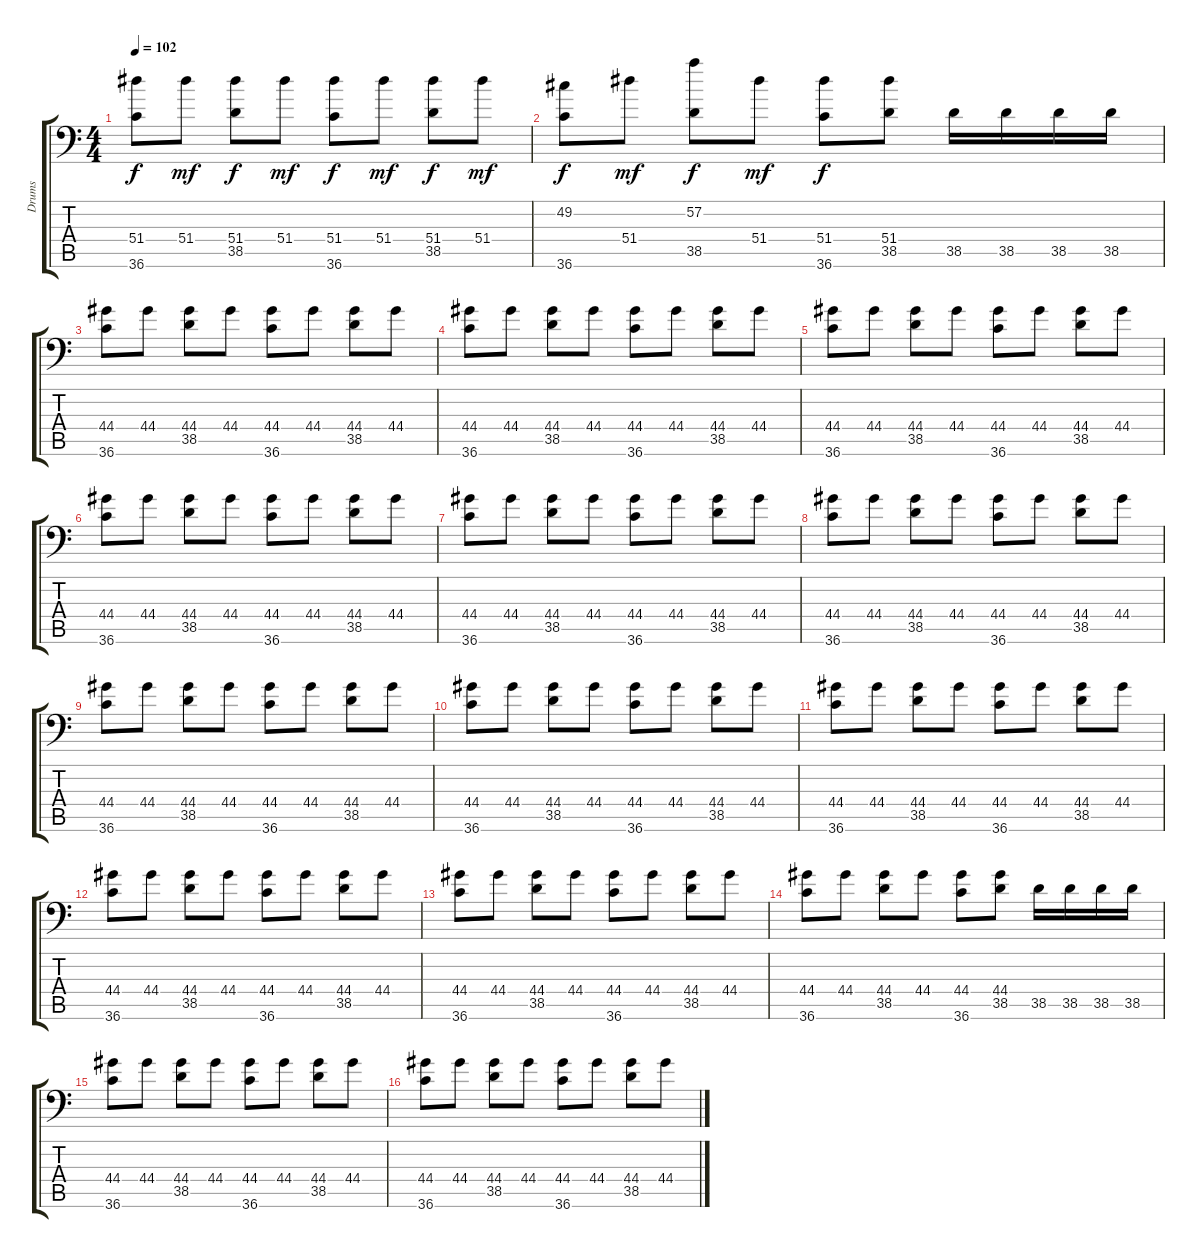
\track ("Drums " "Drums ") {instrument acousticgrandpiano}
\staff {score tabs}
\tuning (C-1 C-1 C-1 C-1 C-1 C-1) {hide}
\ts (4 4)
\tempo 102
\clef f4
\ks c
(51.4 36.6).8{dy f} 51.4.8{dy mf} (51.4 38.5).8{dy f} 51.4.8{dy mf} (51.4 36.6).8{dy f} 51.4.8{dy mf} (51.4 38.5).8{dy f} 51.4.8{dy mf} |
(49.2 36.6).8{dy f} 51.4.8{dy mf} (57.2 38.5).8{dy f} 51.4.8{dy mf} (51.4 36.6).8{dy f} (51.4 38.5).8 38.5.16 38.5.16 38.5.16 38.5.16 |
(44.4 36.6).8 44.4.8 (44.4 38.5).8 44.4.8 (44.4 36.6).8 44.4.8 (44.4 38.5).8 44.4.8 |
(44.4 36.6).8 44.4.8 (44.4 38.5).8 44.4.8 (44.4 36.6).8 44.4.8 (44.4 38.5).8 44.4.8 |
(44.4 36.6).8 44.4.8 (44.4 38.5).8 44.4.8 (44.4 36.6).8 44.4.8 (44.4 38.5).8 44.4.8 |
(44.4 36.6).8 44.4.8 (44.4 38.5).8 44.4.8 (44.4 36.6).8 44.4.8 (44.4 38.5).8 44.4.8 |
(44.4 36.6).8 44.4.8 (44.4 38.5).8 44.4.8 (44.4 36.6).8 44.4.8 (44.4 38.5).8 44.4.8 |
(44.4 36.6).8 44.4.8 (44.4 38.5).8 44.4.8 (44.4 36.6).8 44.4.8 (44.4 38.5).8 44.4.8 |
(44.4 36.6).8 44.4.8 (44.4 38.5).8 44.4.8 (44.4 36.6).8 44.4.8 (44.4 38.5).8 44.4.8 |
(44.4 36.6).8 44.4.8 (44.4 38.5).8 44.4.8 (44.4 36.6).8 44.4.8 (44.4 38.5).8 44.4.8 |
(44.4 36.6).8 44.4.8 (44.4 38.5).8 44.4.8 (44.4 36.6).8 44.4.8 (44.4 38.5).8 44.4.8 |
(44.4 36.6).8 44.4.8 (44.4 38.5).8 44.4.8 (44.4 36.6).8 44.4.8 (44.4 38.5).8 44.4.8 |
(44.4 36.6).8 44.4.8 (44.4 38.5).8 44.4.8 (44.4 36.6).8 44.4.8 (44.4 38.5).8 44.4.8 |
(44.4 36.6).8 44.4.8 (44.4 38.5).8 44.4.8 (44.4 36.6).8 (44.4 38.5).8 38.5.16 38.5.16 38.5.16 38.5.16 |
(44.4 36.6).8 44.4.8 (44.4 38.5).8 44.4.8 (44.4 36.6).8 44.4.8 (44.4 38.5).8 44.4.8 |
(44.4 36.6).8 44.4.8 (44.4 38.5).8 44.4.8 (44.4 36.6).8 44.4.8 (44.4 38.5).8 44.4.8
